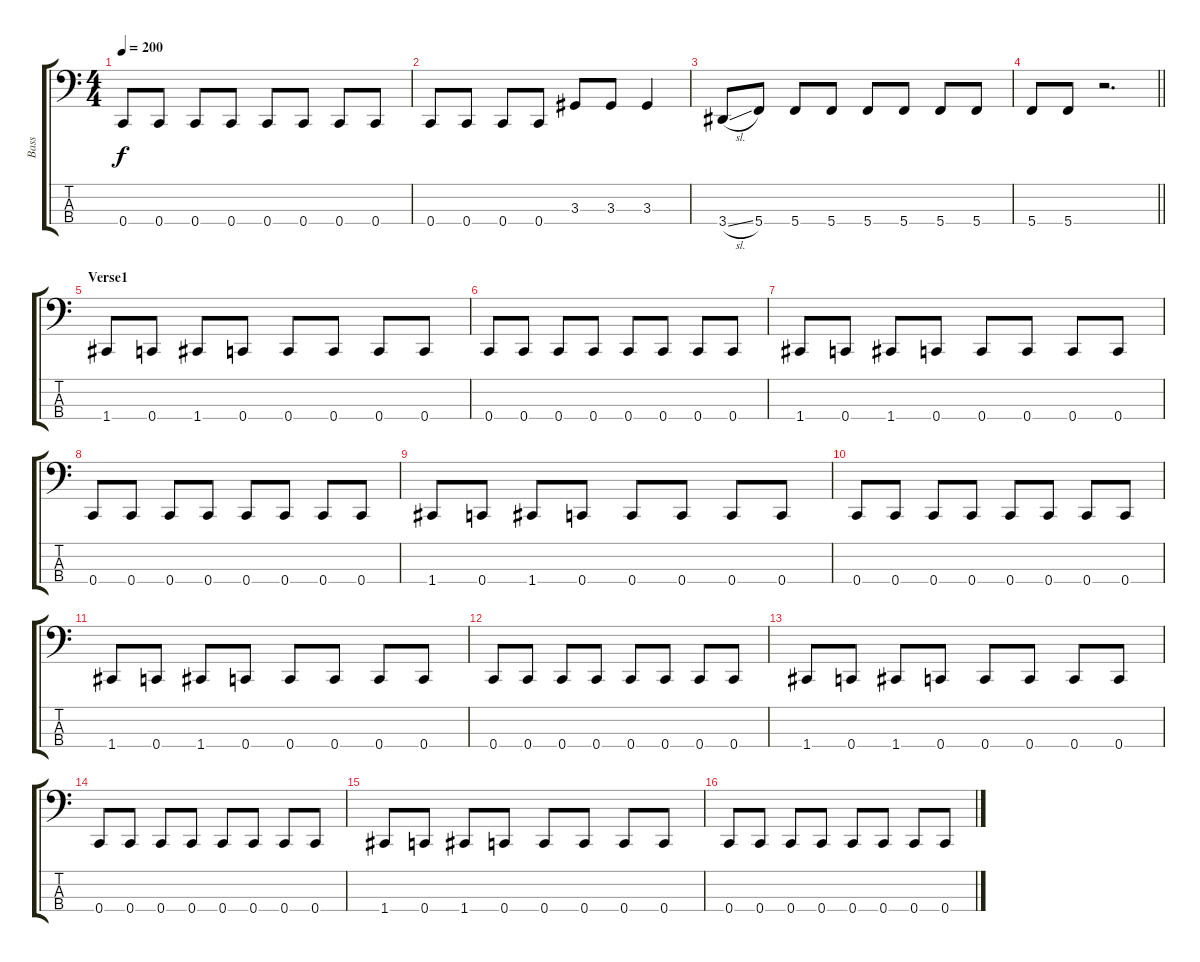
\track ("Bass" "Bass") {instrument electricbassfinger}
\staff {score tabs}
\tuning (Eb2 Bb1 F1 C1) {hide}
\ts (4 4)
\tempo 200
\clef f4
\ks c
0.4.8{dy f} 0.4.8 0.4.8 0.4.8 0.4.8 0.4.8 0.4.8 0.4.8 |
0.4.8 0.4.8 0.4.8 0.4.8 3.3.8 3.3.8 3.3.4 |
3.4{sl}.8 5.4.8 5.4.8 5.4.8 5.4.8 5.4.8 5.4.8 5.4.8 |
\barLineRight lightlight
5.4.8 5.4.8 r.2{d} |
\section ("" "Verse1")
1.4.8 0.4.8 1.4.8 0.4.8 0.4.8 0.4.8 0.4.8 0.4.8 |
0.4.8 0.4.8 0.4.8 0.4.8 0.4.8 0.4.8 0.4.8 0.4.8 |
1.4.8 0.4.8 1.4.8 0.4.8 0.4.8 0.4.8 0.4.8 0.4.8 |
0.4.8 0.4.8 0.4.8 0.4.8 0.4.8 0.4.8 0.4.8 0.4.8 |
1.4.8 0.4.8 1.4.8 0.4.8 0.4.8 0.4.8 0.4.8 0.4.8 |
0.4.8 0.4.8 0.4.8 0.4.8 0.4.8 0.4.8 0.4.8 0.4.8 |
1.4.8 0.4.8 1.4.8 0.4.8 0.4.8 0.4.8 0.4.8 0.4.8 |
0.4.8 0.4.8 0.4.8 0.4.8 0.4.8 0.4.8 0.4.8 0.4.8 |
1.4.8 0.4.8 1.4.8 0.4.8 0.4.8 0.4.8 0.4.8 0.4.8 |
0.4.8 0.4.8 0.4.8 0.4.8 0.4.8 0.4.8 0.4.8 0.4.8 |
1.4.8 0.4.8 1.4.8 0.4.8 0.4.8 0.4.8 0.4.8 0.4.8 |
0.4.8 0.4.8 0.4.8 0.4.8 0.4.8 0.4.8 0.4.8 0.4.8
